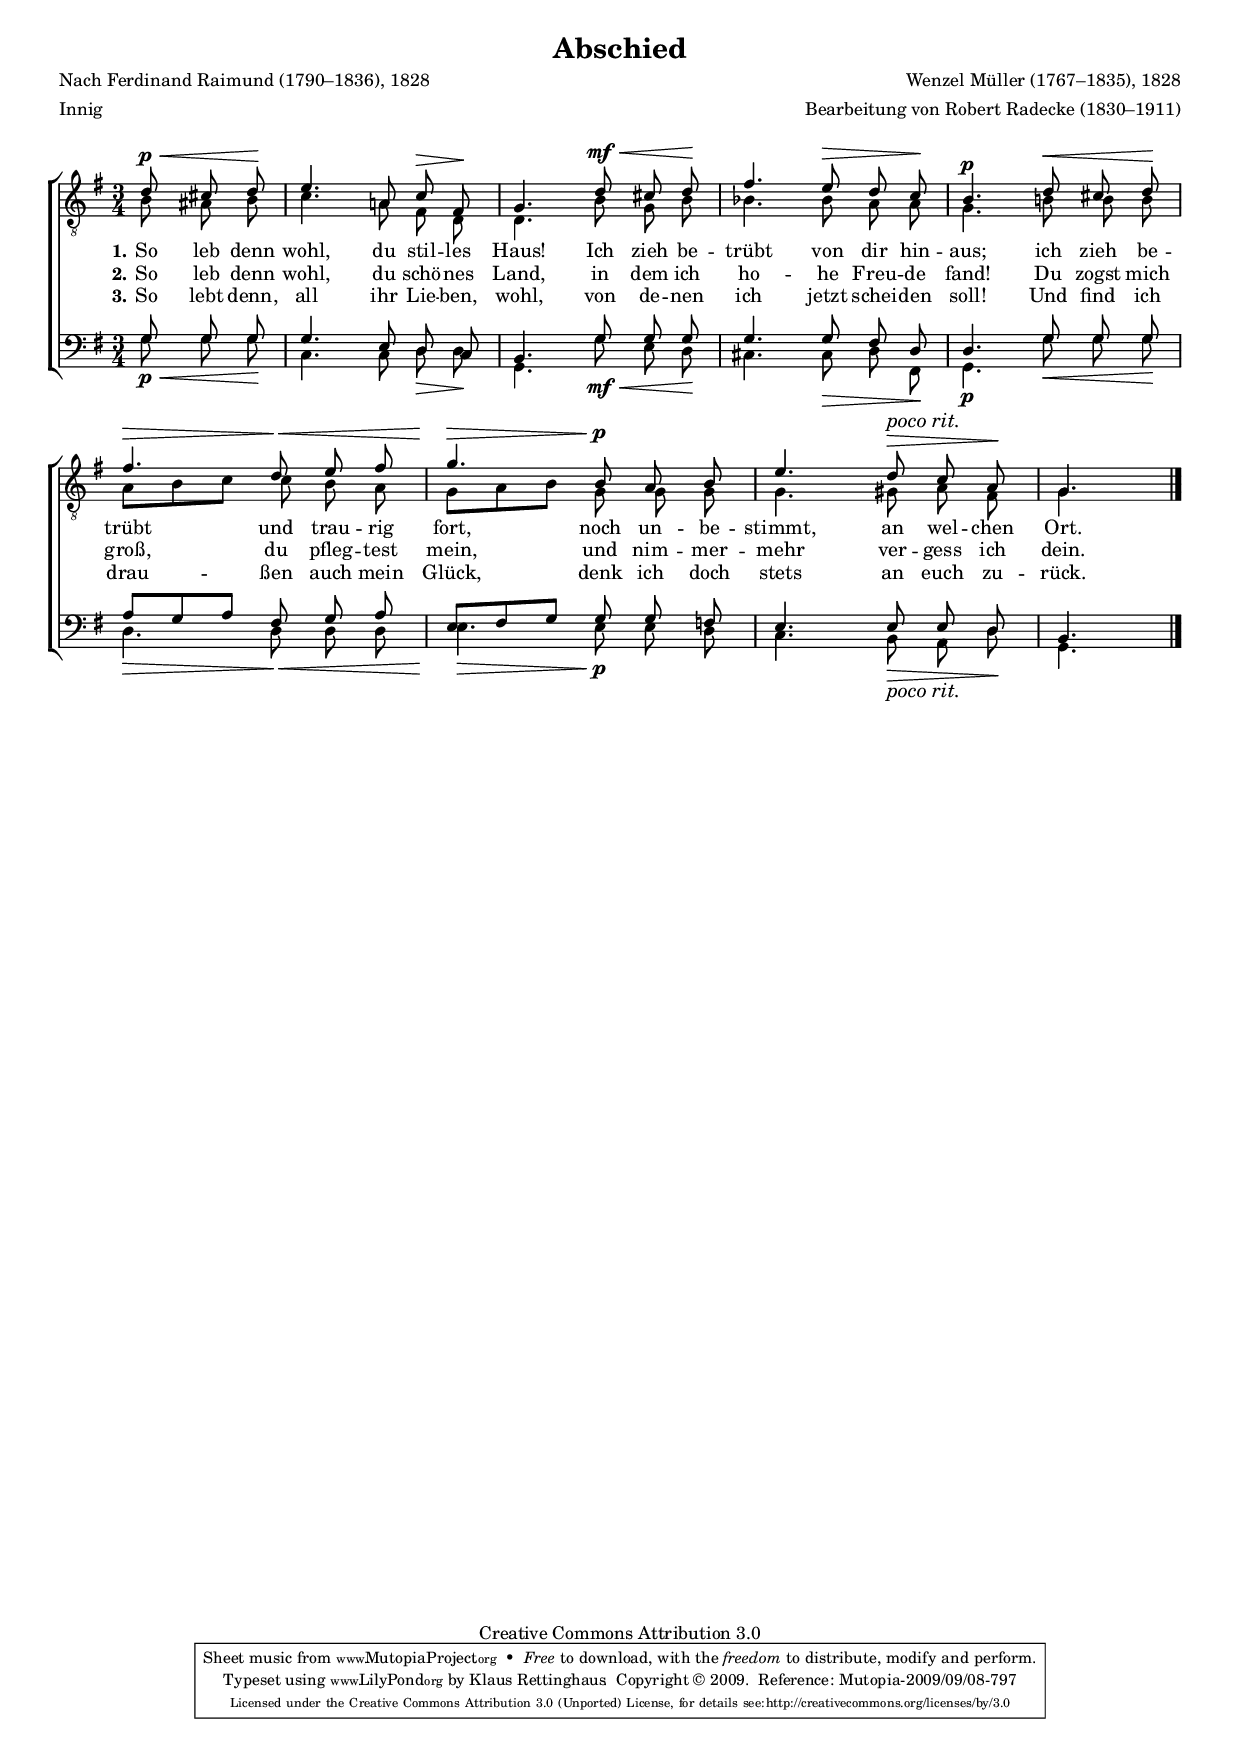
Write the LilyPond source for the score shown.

\include "deutsch.ly" 

#(set-global-staff-size 15.5) 
#(ly:set-option 'point-and-click #f)

\version "2.12" 

global = { \key g \major \time 3/4 \tempo 4=72 } 

TAHeimatAbschied = \relative g' { 
\partial 4. 
d8\p\< cis d\! e4. a,8 c\> fis,\! g4. 
d'8\mf\< cis d\! fis4. e8\> d c\! h4.\p 
d8\< cis d\! fis4.\> d8\< e fis g4.\> 
h,8\p a h e4. d8^\markup{\large\italic "poco rit."}\> c a\! g4. 
\bar "|." 
} 

TBHeimatAbschied = \relative g { 
\partial 4. 
h8 ais h c4. a!8 fis d d4. 
h'8 g h b4. b8 a a g4. 
h!8 h h a[ h c] c h a g[ a h] 
g8 g g g4. gis8 a fis g4. 
\bar "|." 
} 

BAHeimatAbschied = \relative g { 
\partial 4. 
g8 g g g4. e8 d c h4. 
g'8 g g g4. g8 fis d d4. 
g8 g g a[ g a] fis g a e[ fis g] 
g8 g f e4. e8 e d h4. 
\bar "|." 
} 

BBHeimatAbschied = \relative g { 
\partial 4. 
g8\p\< g g\! c,4. c8 d\> d\! g,4. 
g'8\mf\< e d\! cis4. cis8\> d fis,\! g4.\p 
g'8\< g g\! d4.\> d8\< d d e4.\> 
e8\p e d c4. h8_\markup{\large\italic "poco rit."}\>\> a d\! g,4. 
\bar "|." 
} 


LHeimatAbschiedA = \lyricmode { 
\set stanza = "1." 
So leb denn wohl, du stil -- les Haus! 
Ich zieh be -- trübt von dir hin -- aus; 
ich zieh be -- trübt und trau -- rig fort, 
noch un -- be -- stimmt, an wel -- chen Ort. 
} 

LHeimatAbschiedB = \lyricmode { 
\set stanza = "2." 
So leb denn wohl, du schö -- nes Land, 
in dem ich ho -- he Freu -- de fand! 
Du zogst mich groß, du pfleg -- test mein, 
und nim -- mer -- mehr ver -- gess ich dein. 
} 

LHeimatAbschiedC = \lyricmode { 
\set stanza = "3." 
So lebt denn, all ihr Lie -- ben, wohl, 
von de -- nen ich jetzt schei -- den soll! 
Und find ich drau -- ßen auch mein Glück, 
denk ich doch stets an euch zu -- rück. 
} 

%--------------------

\header { 
kaisernumber = "217" 
comment = "" 
footnote = "" 
 
title = "Abschied" 
subtitle = "" 
composer = "Wenzel Müller (1767–1835), 1828"
opus = "" 
meter = \markup {Innig} 
arranger = "Bearbeitung von Robert Radecke (1830–1911)" 
poet = "Nach Ferdinand Raimund (1790–1836), 1828" 
 
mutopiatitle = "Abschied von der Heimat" 
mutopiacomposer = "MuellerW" 
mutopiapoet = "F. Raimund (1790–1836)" 
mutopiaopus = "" 
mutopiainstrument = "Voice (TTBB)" 
date = "1900s" 
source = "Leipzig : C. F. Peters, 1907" 
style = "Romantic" 
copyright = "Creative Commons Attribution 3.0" 
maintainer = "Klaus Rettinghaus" 
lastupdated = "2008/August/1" 
 
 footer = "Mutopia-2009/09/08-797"
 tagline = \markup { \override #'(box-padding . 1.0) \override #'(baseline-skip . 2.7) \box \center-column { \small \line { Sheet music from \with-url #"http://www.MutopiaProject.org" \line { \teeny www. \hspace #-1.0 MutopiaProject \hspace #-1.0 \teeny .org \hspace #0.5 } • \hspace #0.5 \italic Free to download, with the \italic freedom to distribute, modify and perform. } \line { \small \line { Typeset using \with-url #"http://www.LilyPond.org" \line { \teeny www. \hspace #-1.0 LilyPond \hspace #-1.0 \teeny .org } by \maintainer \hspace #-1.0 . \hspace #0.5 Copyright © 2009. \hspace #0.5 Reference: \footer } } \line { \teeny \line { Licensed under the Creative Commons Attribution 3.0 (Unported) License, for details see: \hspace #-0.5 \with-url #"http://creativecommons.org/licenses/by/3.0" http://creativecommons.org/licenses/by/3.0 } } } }
} 

\score {
{
\context ChoirStaff 
	<< 
	\context Lyrics = extra 
	\context Staff = TenorStaff 
	<< 
	#(set-accidental-style 'voice) 
	\set Staff.midiInstrument = "voice oohs" 
			\clef "G_8" 
			\context Voice = TenorA { \voiceOne 
				<< 
				\autoBeamOff 
				\dynamicUp 
				{ \global \TAHeimatAbschied } 
				>> } 
			\context Voice = TenorB { \voiceTwo 
 				<< 
				\autoBeamOff 
				\dynamicDown 
				{ \global \TBHeimatAbschied } 
				>> } 
			>> 
	\context Lyrics = verseone 
	\context Lyrics = versetwo 
	\context Lyrics = versethree 
	\context Staff = BassStaff 
	<< 
	#(set-accidental-style 'voice) 
	\set Staff.midiInstrument = "voice oohs" 
			\clef "F" 
			\context Voice = BassA { \voiceOne 
				<< 
				\autoBeamOff 
				\dynamicUp 
				{ \global \BAHeimatAbschied } 
				>> } 
			\context Voice = BassB { \voiceTwo 
				<< 
				\autoBeamOff 
				\dynamicDown 
				{ \global \BBHeimatAbschied } 
				>> } 
		>> 
	\context Lyrics = verseone \lyricsto TenorA \LHeimatAbschiedA 
	\context Lyrics = versetwo \lyricsto TenorA \LHeimatAbschiedB 
	\context Lyrics = versethree \lyricsto TenorA \LHeimatAbschiedC 
	>> 
}

\layout {
indent = 0.0\cm
\context {\Score 
\remove "Bar_number_engraver"
\override MetronomeMark #'transparent = ##t 
\override DynamicTextSpanner #'dash-period = #-1.0 
\override BreathingSign #'text = #(make-musicglyph-markup "scripts.rvarcomma") 
}
\context {\Staff 
\override VerticalAxisGroup #'minimum-Y-extent = #'(-1 . 1) 
}
}

\midi {
\context { \Voice 
\remove "Dynamic_performer" 
}
}

}
